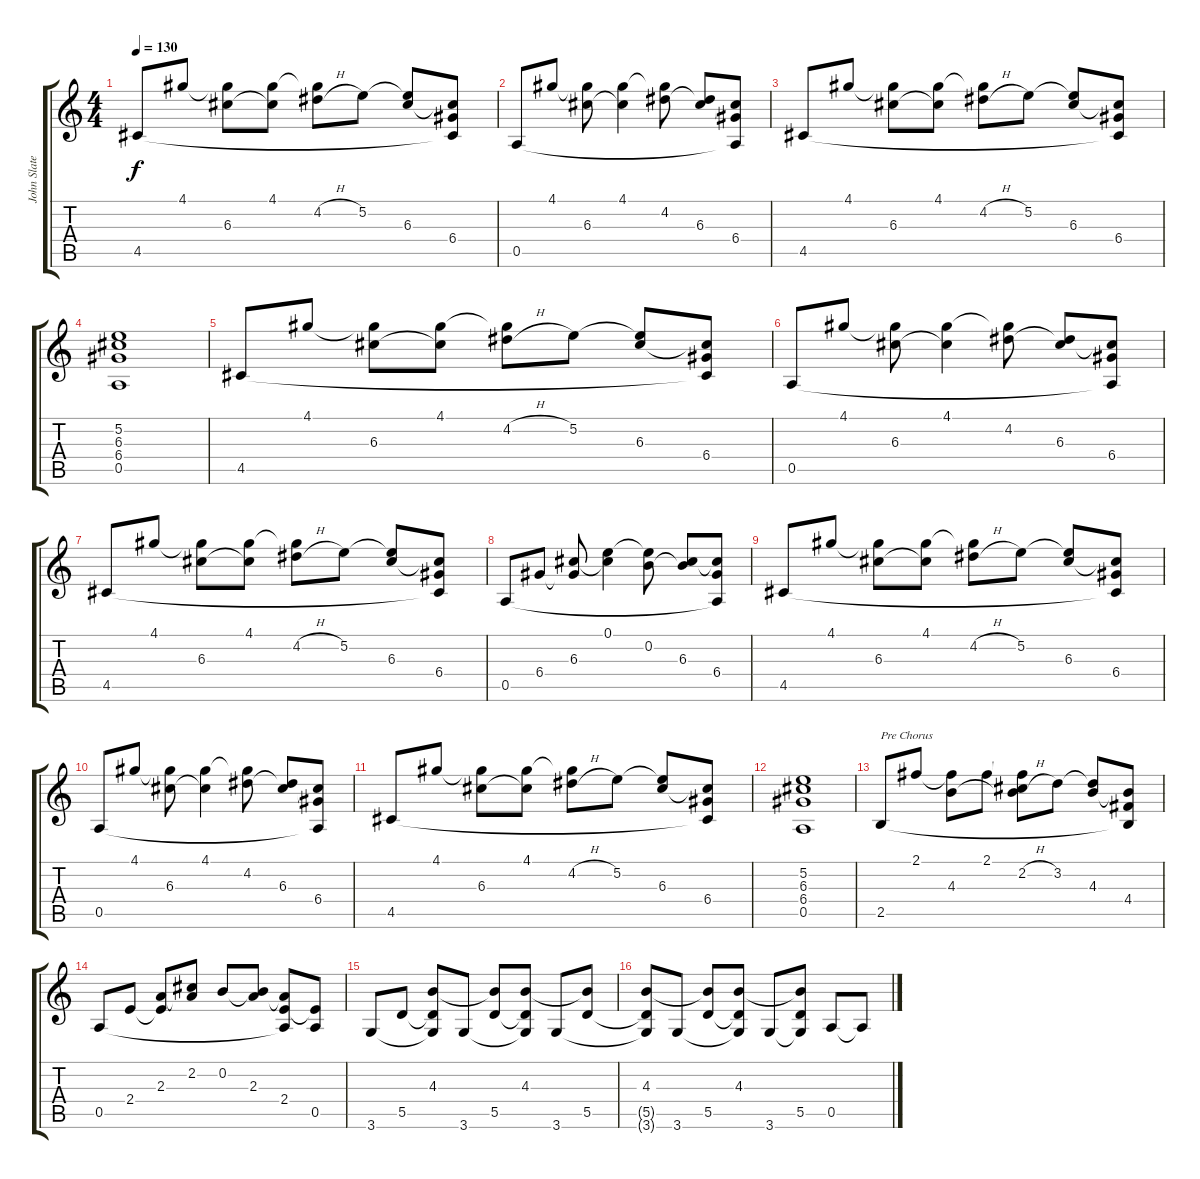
\track ("John Slater" "John Slate") {instrument acousticguitarsteel}
\staff {score tabs}
\tuning (E4 B3 G3 D3 A2 E2) {hide}
\ts (4 4)
\tempo 130
\clef g2
\ks c
4.5.8{dy f} 4.1.8 (4.1{t} 6.3).8 (4.1 6.3{t}).8 (4.1{t} 4.2{h}).8 5.2.8 (5.2{t} 6.3).8 (6.3{t} 6.4 4.5{t}).8 |
0.5.8 4.1.8 (4.1{t} 6.3).8 (4.1 6.3{t}).4 (4.1{t} 4.2).8 (4.2{t} 6.3).8 (6.3{t} 6.4 0.5{t}).8 |
4.5.8 4.1.8 (4.1{t} 6.3).8 (4.1 6.3{t}).8 (4.1{t} 4.2{h}).8 5.2.8 (5.2{t} 6.3).8 (6.3{t} 6.4 4.5{t}).8 |
(5.2 6.3 6.4 0.5).1 |
4.5.8 4.1.8 (4.1{t} 6.3).8 (4.1 6.3{t}).8 (4.1{t} 4.2{h}).8 5.2.8 (5.2{t} 6.3).8 (6.3{t} 6.4 4.5{t}).8 |
0.5.8 4.1.8 (4.1{t} 6.3).8 (4.1 6.3{t}).4 (4.1{t} 4.2).8 (4.2{t} 6.3).8 (6.3{t} 6.4 0.5{t}).8 |
4.5.8 4.1.8 (4.1{t} 6.3).8 (4.1 6.3{t}).8 (4.1{t} 4.2{h}).8 5.2.8 (5.2{t} 6.3).8 (6.3{t} 6.4 4.5{t}).8 |
0.5.8 6.4.8 (6.3 6.4{t}).8 (0.1 6.3{t}).4 (0.1{t} 0.2).8 (0.2{t} 6.3).8 (6.3{t} 6.4 0.5{t}).8 |
4.5.8 4.1.8 (4.1{t} 6.3).8 (4.1 6.3{t}).8 (4.1{t} 4.2{h}).8 5.2.8 (5.2{t} 6.3).8 (6.3{t} 6.4 4.5{t}).8 |
0.5.8 4.1.8 (4.1{t} 6.3).8 (4.1 6.3{t}).4 (4.1{t} 4.2).8 (4.2{t} 6.3).8 (6.3{t} 6.4 0.5{t}).8 |
4.5.8 4.1.8 (4.1{t} 6.3).8 (4.1 6.3{t}).8 (4.1{t} 4.2{h}).8 5.2.8 (5.2{t} 6.3).8 (6.3{t} 6.4 4.5{t}).8 |
(5.2 6.3 6.4 0.5).1 |
2.5.8{txt "Pre Chorus"} 2.1.8 (2.1{t} 4.3).8 2.1.8 (2.1{t} 2.2{h} 4.3{t}).8 3.2.8 (3.2{t} 4.3).8 (4.3{t} 4.4 2.5{t}).8 |
0.5.8 2.4.8 (2.3 2.4{t}).8 (2.2 2.3{t}).8 0.2.8 (0.2{t} 2.3).8 (2.3{t} 2.4 0.5{t}).8 (2.4{t} 0.5).8 |
3.6.8 5.5.8 (4.3 5.5{t} 3.6{t}).8 3.6.8 (4.3{t} 5.5).8 (4.3 5.5{t} 3.6{t}).8 3.6.8 (4.3{t} 5.5).8 |
(4.3 5.5{t} 3.6{t}).8 3.6.8 (4.3{t} 5.5).8 (4.3 5.5{t} 3.6{t}).8 3.6.8 (4.3{t} 5.5 3.6{t}).8 0.5.8 0.5{t}.8
